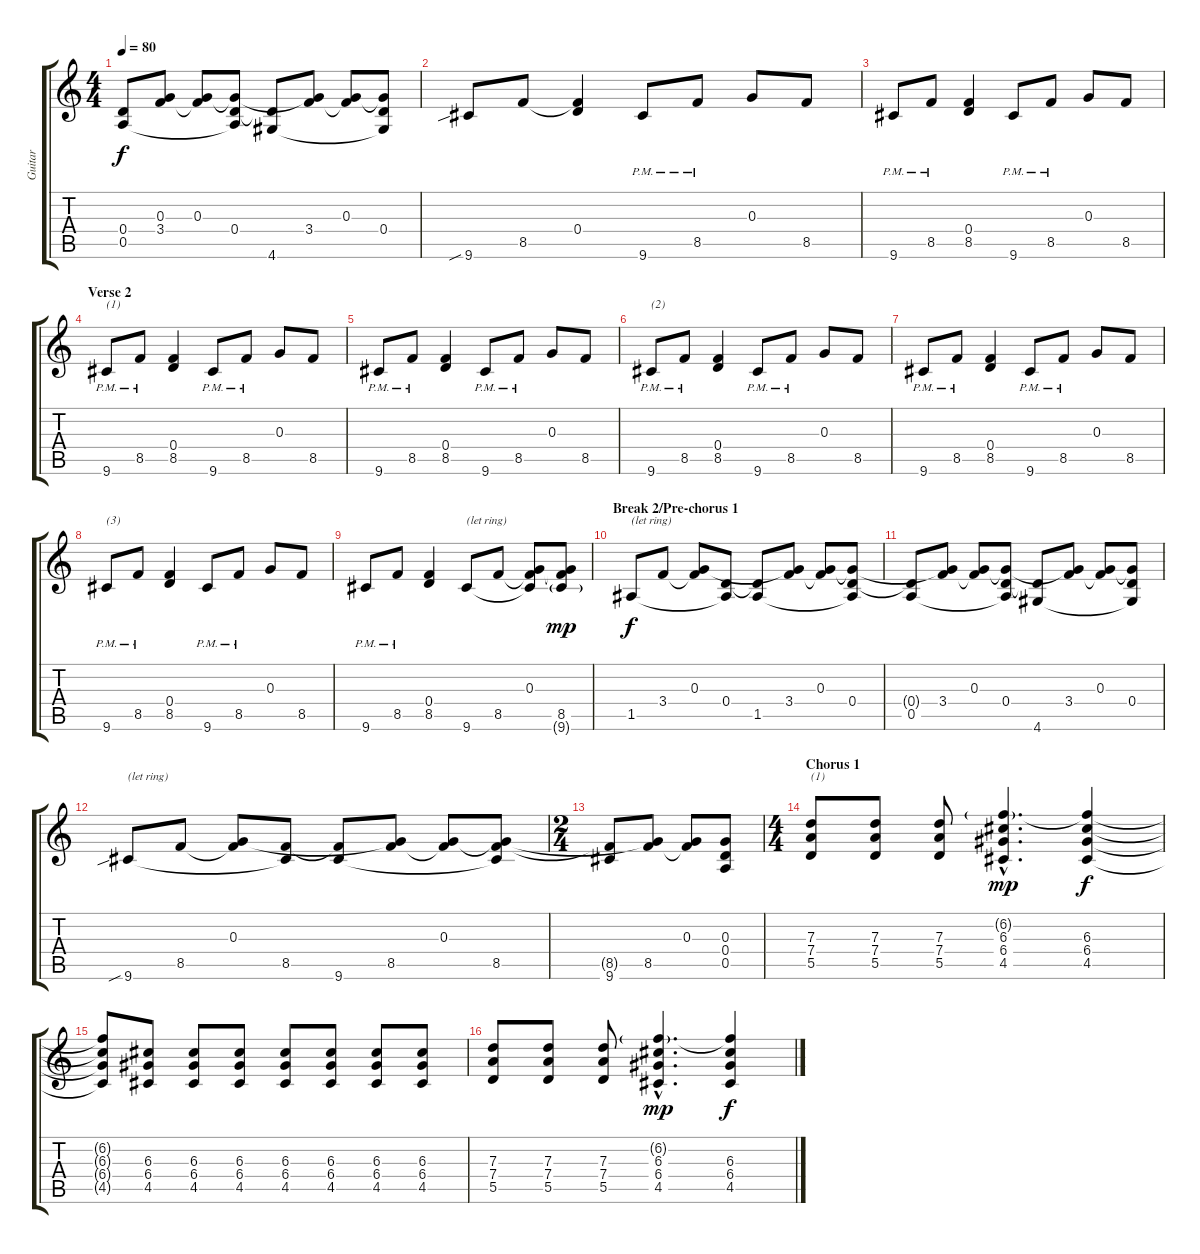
\track ("Guitar" "Guitar") {instrument distortionguitar}
\staff {score tabs}
\tuning (E4 B3 G3 D3 A2 E2) {hide}
\ts (4 4)
\tempo 80
\clef g2
\ks c
(0.4{t} 0.5).8{dy f} (0.3{t} 3.4).8 (0.3 3.4{t}).8 (0.3{t} 0.4 0.5{t}).8 (0.4{t} 4.6).8 (0.3{t} 3.4).8 (0.3 3.4{t}).8 (0.3{t} 0.4 4.6{t}).8 |
9.6{sib}.8 8.5.8 (0.4 8.5{t}).4 9.6{pm}.8 8.5{pm}.8 0.3.8 8.5.8 |
9.6{pm}.8 8.5{pm}.8 (0.4 8.5).4 9.6{pm}.8 8.5{pm}.8 0.3.8 8.5.8 |
\section ("" "Verse 2")
9.6{pm}.8{txt "(1)"} 8.5{pm}.8 (0.4 8.5).4 9.6{pm}.8 8.5{pm}.8 0.3.8 8.5.8 |
9.6{pm}.8 8.5{pm}.8 (0.4 8.5).4 9.6{pm}.8 8.5{pm}.8 0.3.8 8.5.8 |
9.6{pm}.8{txt "(2)"} 8.5{pm}.8 (0.4 8.5).4 9.6{pm}.8 8.5{pm}.8 0.3.8 8.5.8 |
9.6{pm}.8 8.5{pm}.8 (0.4 8.5).4 9.6{pm}.8 8.5{pm}.8 0.3.8 8.5.8 |
9.6{pm}.8{txt "(3)"} 8.5{pm}.8 (0.4 8.5).4 9.6{pm}.8 8.5{pm}.8 0.3.8 8.5.8 |
9.6{pm}.8 8.5{pm}.8 (0.4 8.5).4 9.6.8{txt "(let ring)"} 8.5.8 (0.3 8.5{t} 9.6{t}).8 (0.3{t} 8.5 9.6{g}).8{dy mp} |
\section ("" "Break 2/Pre-chorus 1")
1.5.8{txt "(let ring)" dy f} 3.4.8 (0.3 3.4{t}).8 (0.4 1.5{t}).8 (0.4{t} 1.5).8 (0.3{t} 3.4).8 (0.3 3.4{t}).8 (0.3{t} 0.4 1.5{t}).8 |
(0.4{t} 0.5).8 (0.3{t} 3.4).8 (0.3 3.4{t}).8 (0.3{t} 0.4 0.5{t}).8 (0.4{t} 4.6).8 (0.3{t} 3.4).8 (0.3 3.4{t}).8 (0.3{t} 0.4 4.6{t}).8 |
9.6{sib}.8{txt "(let ring)"} 8.5.8 (0.3 8.5{t}).8 (8.5 9.6{t}).8 (8.5{t} 9.6).8 (0.3{t} 8.5).8 (0.3 8.5{t}).8 (0.3{t} 8.5 9.6{t}).8 |
\ts (2 4)
(8.5{t} 9.6).8 (0.3{t} 8.5).8 (0.3 8.5{t}).8 (0.3 0.4 0.5).8 |
\ts (4 4)
\section ("" "Chorus 1")
(7.3 7.4 5.5).8{txt "(1)"} (7.3 7.4 5.5).8 (7.3 7.4 5.5).8 (6.2{g hac} 6.3{hac} 6.4{hac} 4.5{hac}).4{d dy mp} (6.2{t} 6.3 6.4 4.5).4{dy f} |
(6.2{t} 6.3{t} 6.4{t} 4.5{t}).8 (6.3 6.4 4.5).8 (6.3 6.4 4.5).8 (6.3 6.4 4.5).8 (6.3 6.4 4.5).8 (6.3 6.4 4.5).8 (6.3 6.4 4.5).8 (6.3 6.4 4.5).8 |
(7.3 7.4 5.5).8 (7.3 7.4 5.5).8 (7.3 7.4 5.5).8 (6.2{g hac} 6.3{hac} 6.4{hac} 4.5{hac}).4{d dy mp} (6.2{t} 6.3 6.4 4.5).4{dy f}
